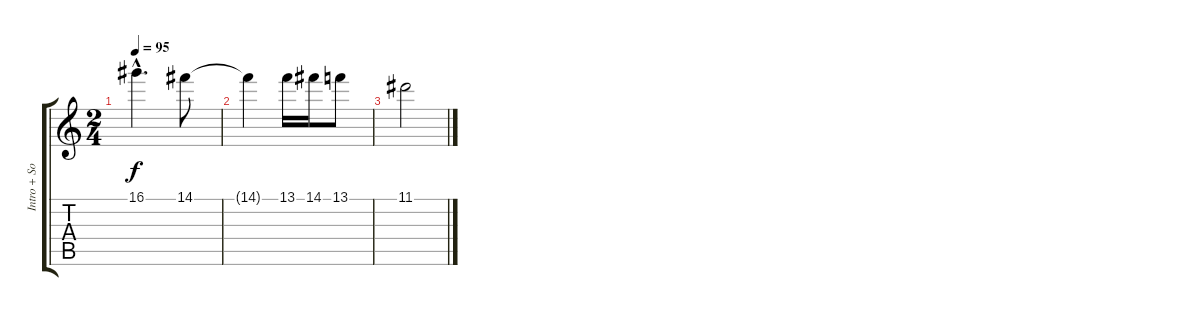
\track ("Intro + Solo + Outro" "Intro + So") {instrument overdrivenguitar}
\staff {score tabs}
\tuning (E4 B3 G3 D3 A2 E2) {hide}
\ts (2 4)
\tempo 95
\clef g2
\ks c
16.1{hac t}.4{d dy f} 14.1.8 |
14.1{t}.4 13.1.16 14.1.16 13.1.8 |
11.1.2
